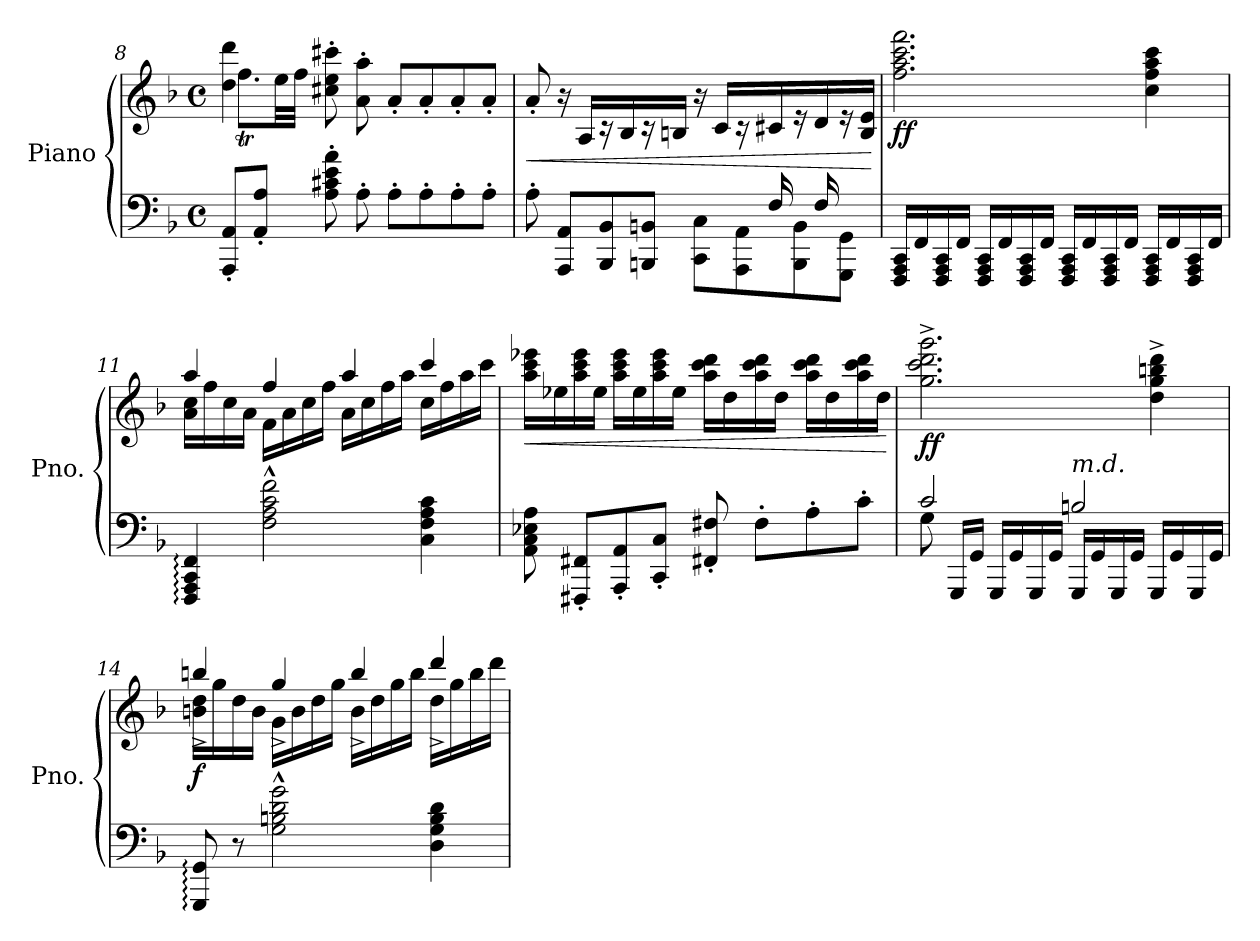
**kern	**kern	**dynam
*part1	*part1	*part1
*staff2	*staff1	*staff1/2
*I"Piano	*	*
*I'Pno.	*	*
*clefF4	*clefG2	*
*k[b-]	*k[b-]	*
*M4/4	*M4/4	*
*met(c)	*met(c)	*
=8	=8	=8
*	*^	*
8AAA/' 8AA/'L	4dd\ 4ddd\	8.ffT\L	.
8AA/' 8A/'J	.	.	.
.	.	32ee\LL	.
.	.	32ff\JJJ	.
8A\' 8c#X\' 8e\' 8a\'	8cc#X\' 8ee\' 8ccc#X\'	4ryy	.
8A'\	8a\' 8aa\'	.	.
8A'\L	8a'/L	2ryy	.
8A'\	8a'/	.	.
8A'\	8a'/	.	.
8A'\J	8a'/J	.	.
*	*v	*v	*
=9	=9	=9
*^	*	*
!	!	!	!LO:HP:b
8A'\	4rEEyy	8a'/	<
8AAA/ 8AA/L	.	16r	.
.	.	16A/LL	.
8BBB-/ 8BB-/	4ryy	16r	.
.	.	16B-/	.
8BBBn/ 8BBn/J	.	16r	.
.	.	16Bn/JJ	.
8CC\ 8C\L	16ryy	16r	.
.	16ryy	16c/LL	.
8AAA\ 8AA\	16ryy	16r	.
.	16F/	16c#X/	.
8BBB\ 8BB\	16ryy	16r	.
.	16F/	16d/	.
8GGG\ 8GG\J	8ryy	16r	.
.	.	16B/ 16e/JJ	.
*v	*v	*	*
.	.	[
!!LO:LB:g=z
=10	=10	=10
!	!	!LO:DY:b
16FFF/ 16AAA/ 16CC/LL	2.ff\ 2.aa\ 2.ccc\ 2.fff\	ff
16FF/	.	.
16FFF/ 16AAA/ 16CC/	.	.
16FF/JJ	.	.
16FFF/ 16AAA/ 16CC/LL	.	.
16FF/	.	.
16FFF/ 16AAA/ 16CC/	.	.
16FF/JJ	.	.
16FFF/ 16AAA/ 16CC/LL	.	.
16FF/	.	.
16FFF/ 16AAA/ 16CC/	.	.
16FF/JJ	.	.
16FFF/ 16AAA/ 16CC/LL	4cc\ 4ff\ 4aa\ 4ccc\	.
16FF/	.	.
16FFF/ 16AAA/ 16CC/	.	.
16FF/JJ	.	.
=11	=11	=11
*	*^	*
4FFF/: 4AAA/: 4CC/: 4FF/:	16a\ 16cc\LL	4aa/	.
.	16ff\	.	.
.	16cc\	.	.
.	16a\JJ	.	.
2F\^^ 2A\^^ 2c\^^ 2f\^^	16f\LL	4ff/	.
.	16a\	.	.
.	16cc\	.	.
.	16ff\JJ	.	.
.	16a\LL	4aa/	.
.	16cc\	.	.
.	16ff\	.	.
.	16aa\JJ	.	.
4C\ 4F\ 4A\ 4c\	16cc\LL	4ccc/	.
.	16ff\	.	.
.	16aa\	.	.
.	16ccc\JJ	.	.
*	*v	*v	*
=12	=12	=12
!	!	!LO:HP:b
8AA\ 8C\ 8E-X\ 8A\	16aa\ 16ccc\ 16eee-X\LL	<
.	16ee-X\	.
8FFF#X/' 8FF#X/'L	16aa\ 16ccc\ 16eee-\	.
.	16ee-\JJ	.
8AAA/' 8AA/'	16aa\ 16ccc\ 16eee-\LL	.
.	16ee-\	.
8CC/' 8C/'J	16aa\ 16ccc\ 16eee-\	.
.	16ee-\JJ	.
8FF#X/' 8F#X/'	16aa\ 16ccc\ 16ddd\LL	.
.	16dd\	.
8F#'\L	16aa\ 16ccc\ 16ddd\	.
.	16dd\JJ	.
8A'\	16aa\ 16ccc\ 16ddd\LL	.
.	16dd\	.
8c'\J	16aa\ 16ccc\ 16ddd\	.
.	16dd\JJ	.
.	.	[
=13	=13	=13
*^	*	*
!	!	!	!LO:DY:b
8G\	2c/	2.gg\^ 2.ccc\^ 2.ddd\^ 2.ggg\^	ff
16GGG/LL	.	.	.
16GG/JJ	.	.	.
16GGG/LL	.	.	.
16GG/	.	.	.
16GGG/	.	.	.
16GG/JJ	.	.	.
!LO:TX:a:i:t=m.d.	!	!	!
16GGG/LL	2Bn/	.	.
16GG/	.	.	.
16GGG/	.	.	.
16GG/JJ	.	.	.
16GGG/LL	.	4dd\^ 4gg\^ 4bbn\^ 4ddd\^	.
16GG/	.	.	.
16GGG/	.	.	.
16GG/JJ	.	.	.
*v	*v	*	*
!!LO:LB:g=z
=14	=14	=14
*	*^	*
!	!	!	!LO:DY:b
8GGG/: 8GG/:	16bn\ 16dd\LL	4bbn^/	f
.	16gg\	.	.
8r	16dd\	.	.
.	16b\JJ	.	.
2G\^^ 2Bn\^^ 2d\^^ 2g\^^	16g\LL	4gg^/	.
.	16b\	.	.
.	16dd\	.	.
.	16gg\JJ	.	.
.	16b\LL	4bb^/	.
.	16dd\	.	.
.	16gg\	.	.
.	16bb\JJ	.	.
4D\ 4G\ 4B\ 4d\	16dd\LL	4ddd^/	.
.	16gg\	.	.
.	16bb\	.	.
.	16ddd\JJ	.	.
*	*v	*v	*
=	=	=
*-	*-	*-
